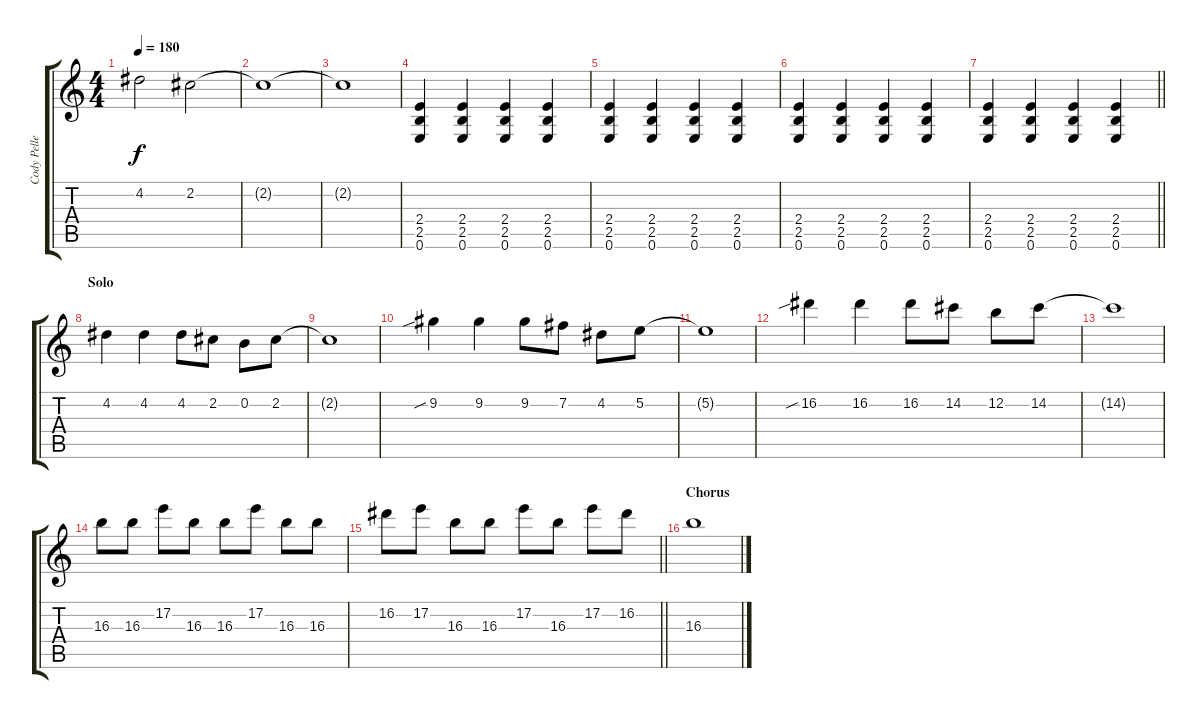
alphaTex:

\track ("Cody Pellerin" "Cody Pelle") {instrument overdrivenguitar}
\staff {score tabs}
\tuning (E4 B3 G3 D3 A2 E2) {hide}
\ts (4 4)
\tempo 180
\clef g2
\ks c
4.2.2{dy f} 2.2.2 |
2.2{t}.1 |
2.2{t}.1 |
(2.4 2.5 0.6).4 (2.4 2.5 0.6).4 (2.4 2.5 0.6).4 (2.4 2.5 0.6).4 |
(2.4 2.5 0.6).4 (2.4 2.5 0.6).4 (2.4 2.5 0.6).4 (2.4 2.5 0.6).4 |
(2.4 2.5 0.6).4 (2.4 2.5 0.6).4 (2.4 2.5 0.6).4 (2.4 2.5 0.6).4 |
\barLineRight lightlight
(2.4 2.5 0.6).4 (2.4 2.5 0.6).4 (2.4 2.5 0.6).4 (2.4 2.5 0.6).4 |
\section ("" "Solo")
4.2.4 4.2.4 4.2.8 2.2.8 0.2.8 2.2.8 |
2.2{t}.1 |
9.2{sib}.4 9.2.4 9.2.8 7.2.8 4.2.8 5.2.8 |
5.2{t}.1 |
16.2{sib}.4 16.2.4 16.2.8 14.2.8 12.2.8 14.2.8 |
14.2{t}.1 |
16.3.8 16.3.8 17.2.8 16.3.8 16.3.8 17.2.8 16.3.8 16.3.8 |
\barLineRight lightlight
16.2.8 17.2.8 16.3.8 16.3.8 17.2.8 16.3.8 17.2.8 16.2.8 |
\section ("" "Chorus")
16.3.1
